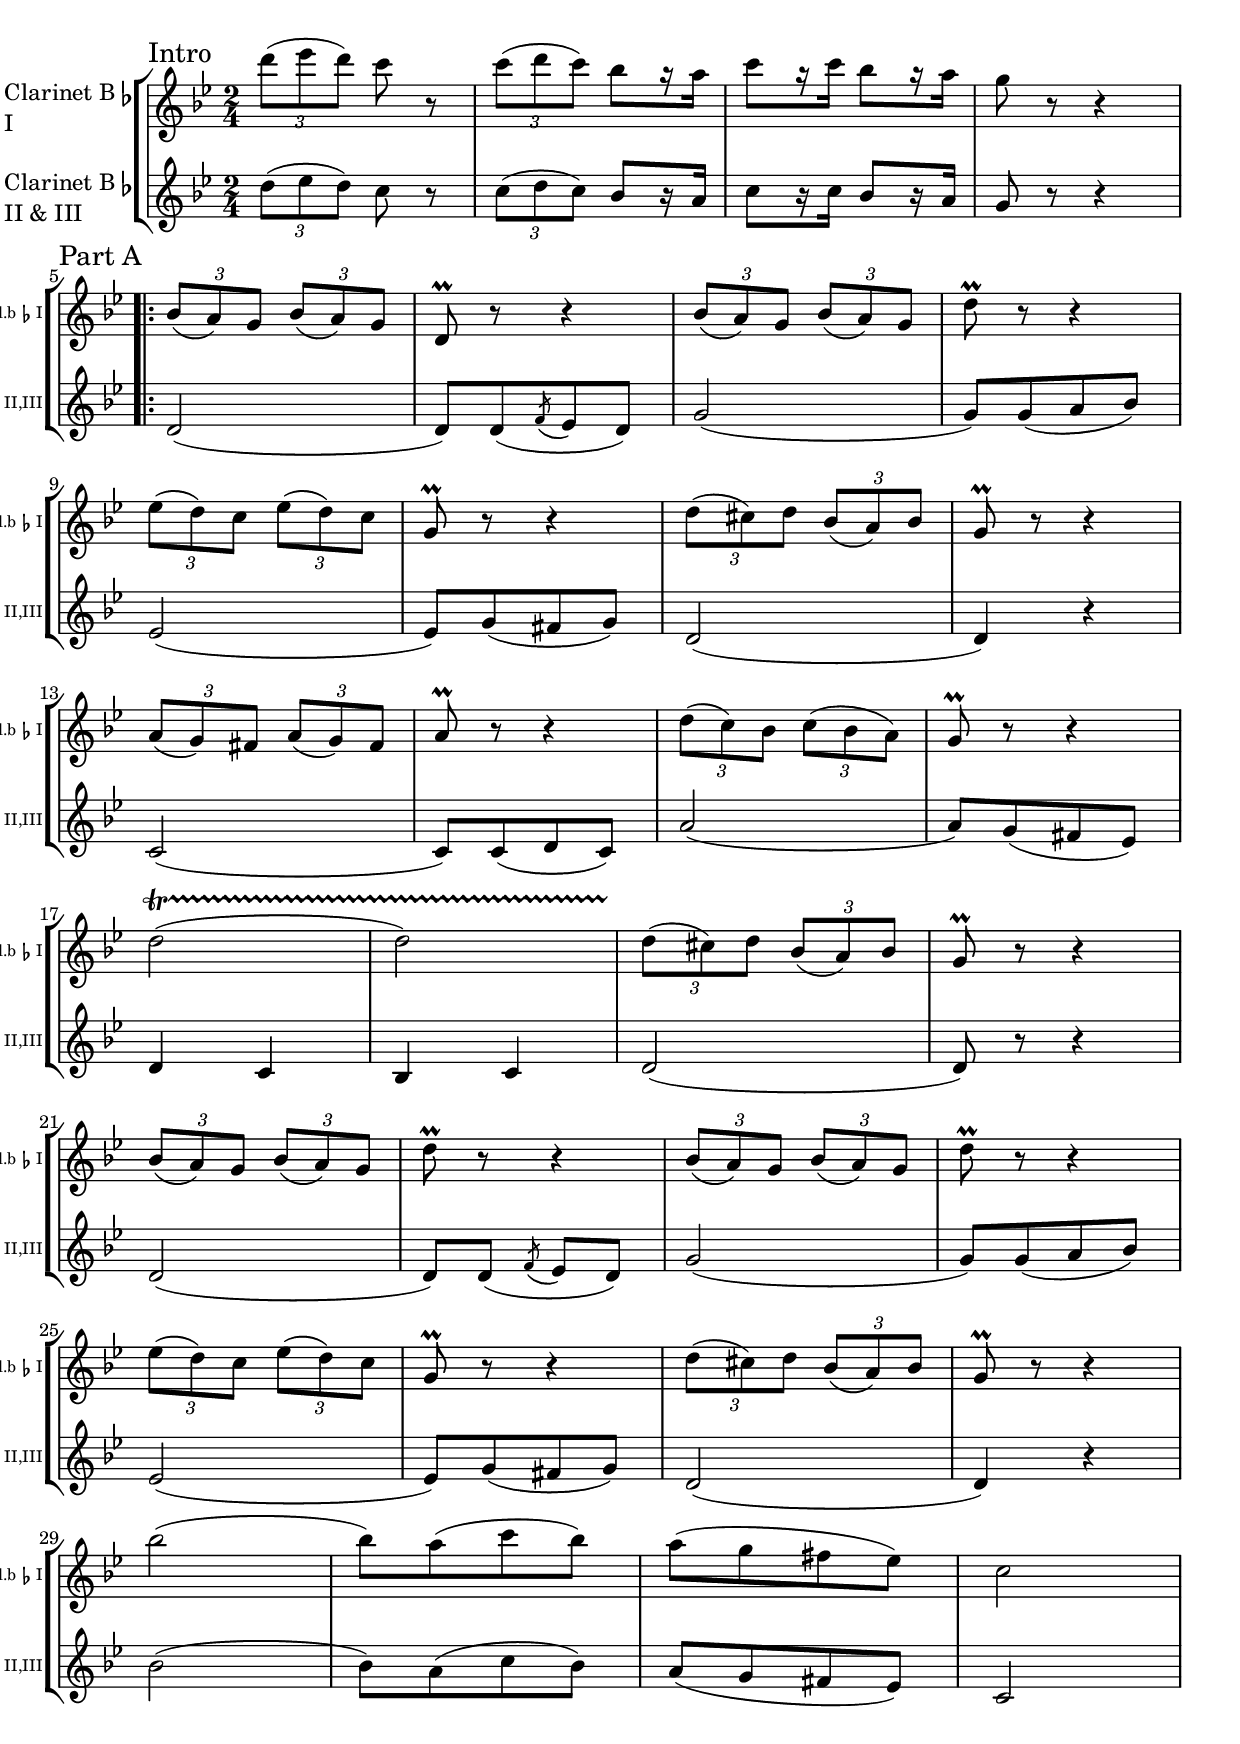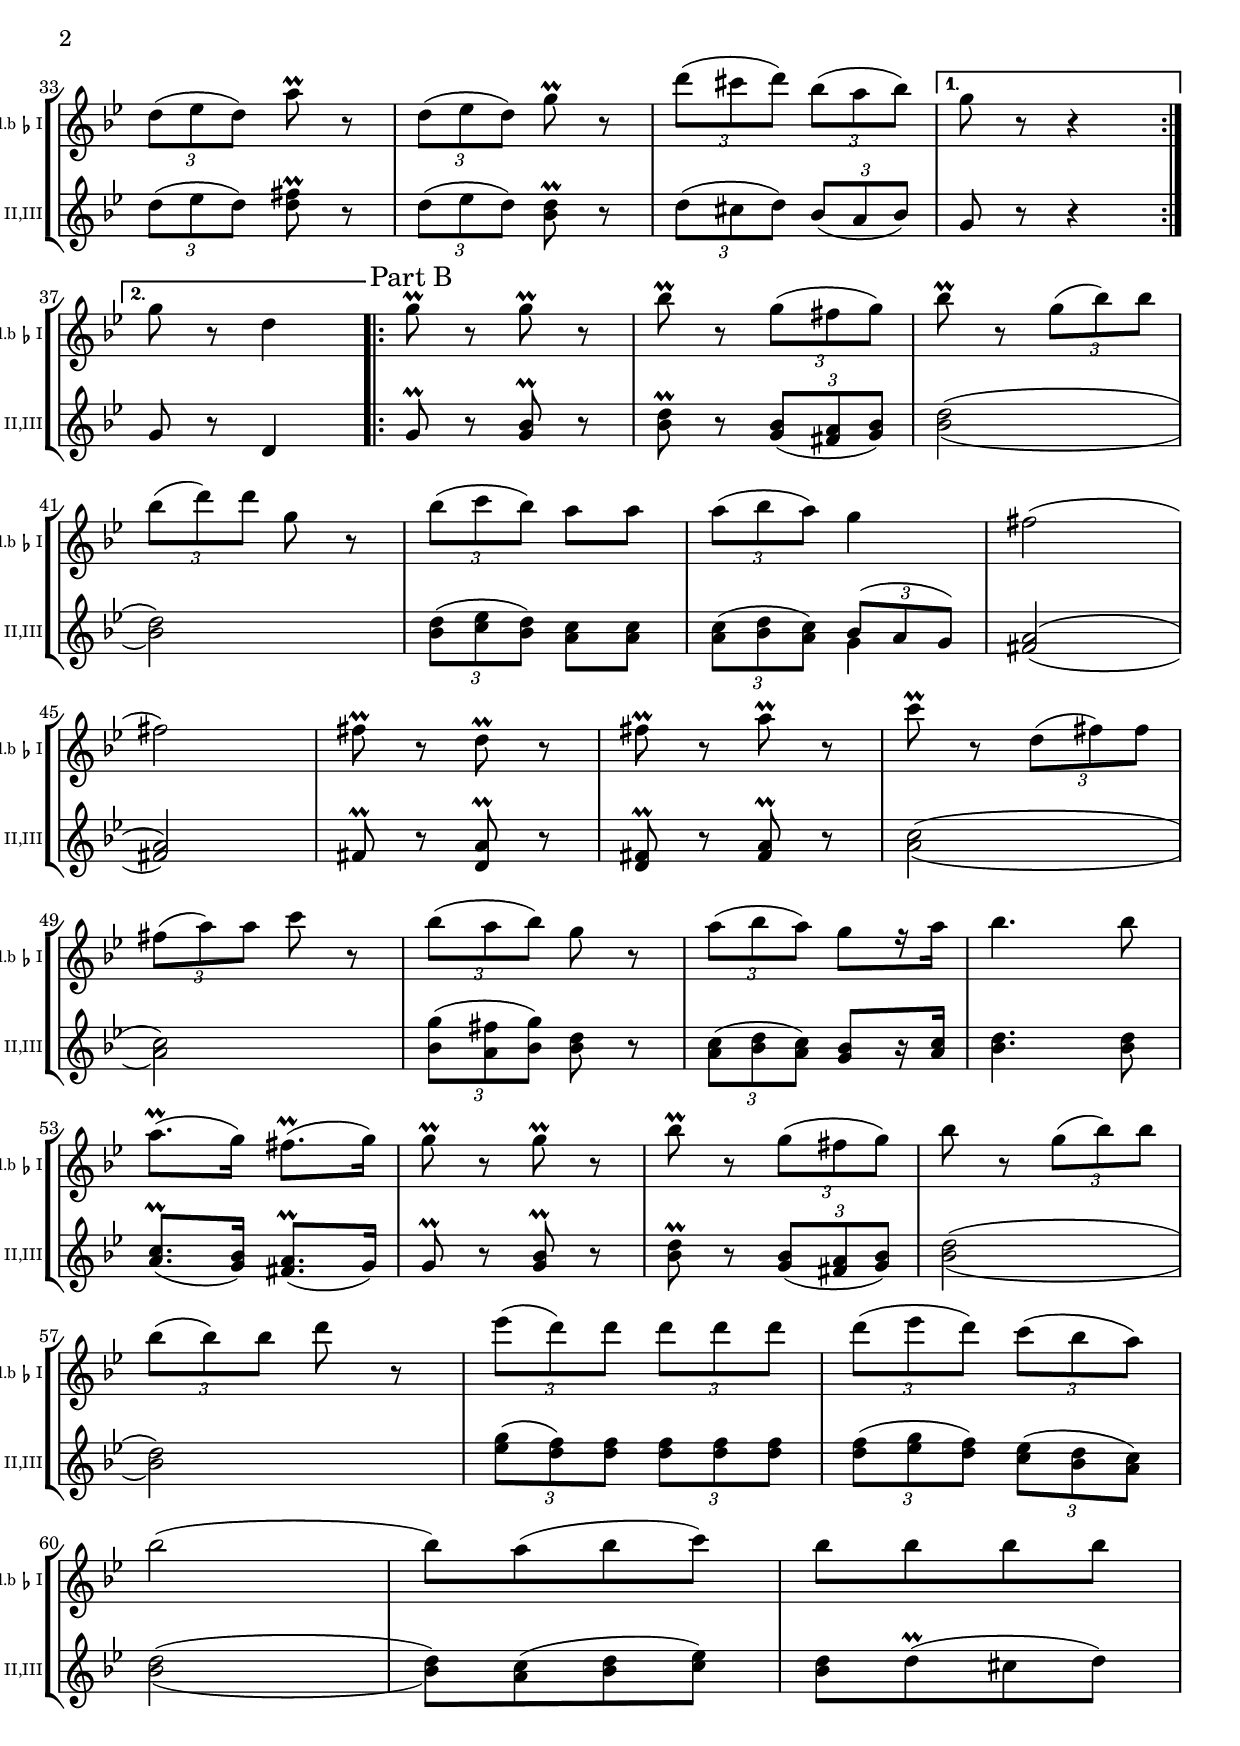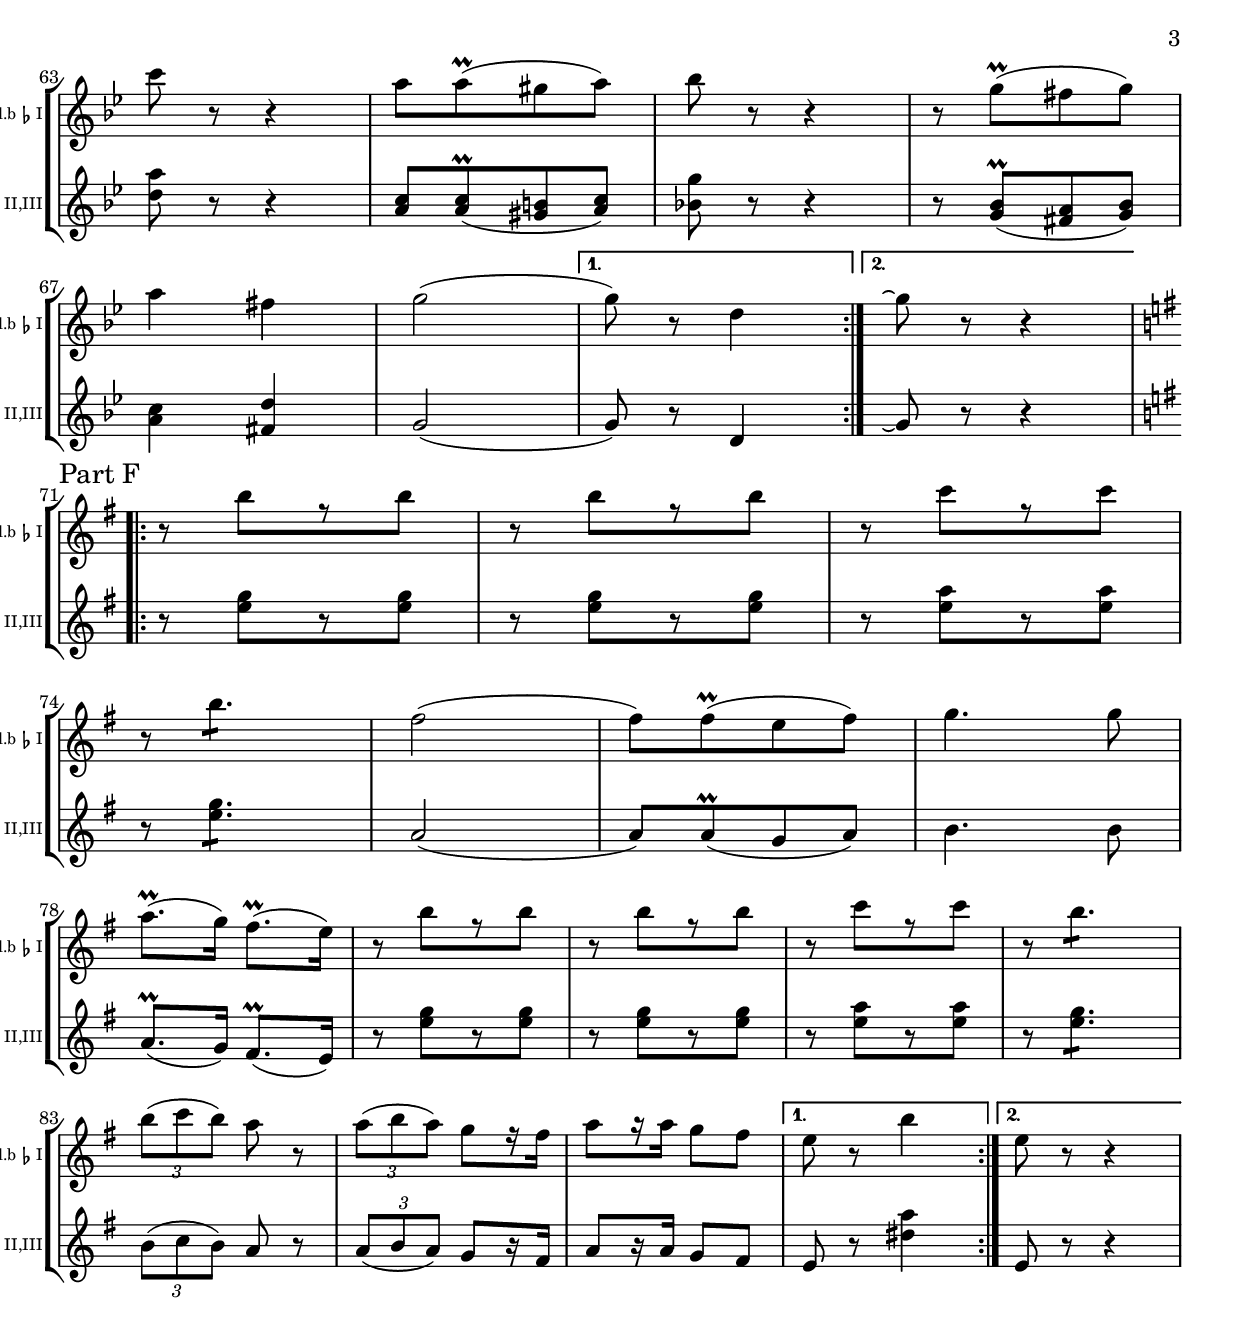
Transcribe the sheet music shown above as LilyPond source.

\version "2.24.0"

\include "helpers.ly"

clarinetIA = {
  \sectionLabel "Intro"
  \key bes \major
    | \trl {d''8( ees d)} c r | \trl {c( d c)} bes[ r16 a] | c8[ r16 c] bes8[ r16 a] | g8 r r4 \break

  \sectionLabel "Part A"
  \repeat volta 2 {
    | \rpt 2 { \trl {bes,8( a) g} } | d\prall r r4 | \rpt 2 { \trl {bes'8( a) g} } | d'\prall r r4 \break
    | \rpt 2 { \trl {ees8( d) c} } | g\prall r r4 | \trl {d'8( cis) d} \trl {bes( a) bes} | g\prall r r4 \break
    | \rpt 2 { \trl {a8( g) fis} } | a\prall r r4 | \trl {d8( c) bes} \trl {c( bes a)} | g\prall r r4 \break
    | d'2(\startTrillSpan | d2) | \trl {d8 \stopTrillSpan ( cis) d} \trl {bes( a) bes} | g\prall r r4 \break
    | \rpt 2 { \rpt 2 { \trl {bes8( a) g} } | d'\prall r r4 } \break
    | \rpt 2 { \trl {ees8( d) c} } | g\prall r r4 | \trl {d'8( cis) d} \trl {bes( a) bes} | g\prall r r4 \break
    | bes'2( | bes8)[ a( c bes)] | a([ g fis ees)] | c2 \break
    | \trl {d8( ees d)} a'\prall r | \trl {d,8( ees d)} g\prall r | \trl {d'( cis d)} \trl {bes( a bes)}
  }
  \alternative {
    { g8 r r4 \break }
    { g8 r d4 }
  }
} % A part

clarinetIInIIIA = {
  \sectionLabel "Intro"
  \key bes \major
  %| \trl {a'8( bes a)} g r | \trl {g( a g)} f[ r16 e] | g8 r f[ r16 e] | d8 r r4 \break
  | \trl {d'8( ees d)} c r8 | \trl {c( d c)} bes8[ r16 a16] | c8[ r16 c16] bes8[ r16 a16] | g8 r8 r4 \break

  \sectionLabel "Part A"
  \repeat volta 2 {
    | d2( | d8)[ d( \acc f ees d)] | g2( | g8)[ g( a bes)] \break
    | ees,2( | ees8)[ g( fis g)] | d2( | d4) r4 \break
    | c2( | c8)[ c( d c)] | a'2( | a8)[ g( fis ees)] \break
    | d4 c | bes c | d2( | d8) r8 r4 \break
    | d2( | d8)[ d]( \acc f ees[ d)] | g2( | g8)[ g( a bes)] \break
    | ees,2( | ees8)[ g( fis g)] | d2( | d4) r4 \break
    | bes'2( | bes8)[ a( c bes)] | a([ g fis ees)] | c2 \break
    | \trl {d'8( ees d)} <d fis>\prall r | \trl {d( ees d)} <bes d>\prall r | \trl {d( cis d)} \trl {bes( a bes)}
  }
  \alternative {
    { g8 r8 r4 \break }
    { g8 r8 d4 }
  }
} % A part

%%%%%%%%%%%%%%%%%%%%%%%%%%%%

clarinetIB = {
  \sectionLabel "Part B"
  \repeat volta 2 {
    | g8\prall r g\prall r | bes\prall r \trl {g( fis g)} | bes\prall r \trl {g( bes) bes} \break
    | \trl {bes( d) d} g, r | \trl {bes( c bes)} a[ a] | \trl {a( bes a)} g4 | fis2( \break
    | fis2) | fis8\prall r d\prall r | fis\prall r a\prall r | c\prall r \trl {d,( fis) fis} \break
    | \trl {fis8( a) a} c r | \trl {bes( a bes)} g r | \trl {a( bes a)} g[ r16 a] | bes4. bes8 \break
    | a8.\prall([ g16)] fis8.\prall([ g16)] | g8\prall r g\prall r | bes\prall r \trl {g( fis g)} | bes r \trl {g( bes) bes} \break
    | \trl {bes8( bes) bes} d r | \trl {ees( d) d} \trl {d d d} | \trl {d( ees d)} \trl {c( bes a)} \break
    | bes2( | bes8)[ a( bes c)] | bes[ bes bes bes] \break
    | c8 r r4 | a8[ a\prall( gis a)] | bes r r4 | r8 g\prall([ fis g)] \break
    | a4 fis | g2(
  }
  \alternative {
    { g8) r d4 }
    { g8\repeatTie r r4 \break }
  }
} % B part

clarinetIInIIIB = {
  \sectionLabel "Part B"
  \repeat volta 2 {
    | g8\prall r <g bes>\prall r | <bes d>\prall r \trl {<g bes>( <fis a> <g bes>)} | \set doubleSlurs = ##t <bes d>2( \break
    | <bes d>2) | \set doubleSlurs = ##f \trl {<bes d>8( <c ees> <bes d>)} <a c>[ <a c>] | \trl { <a c>( <bes d> <a c>)} { << { \trl {bes8( a g)}} \\ { g4 } >> } | \set doubleSlurs = ##t <fis a>2( \break
    | <fis a>2) \set doubleSlurs = ##f | fis8\prall r <d a'>\prall r | <d fis>\prall r <fis a>\prall r | \set doubleSlurs = ##t <a c>2( \break
    | <a c>2) \set doubleSlurs = ##f | \trl {<bes g'>8( <a fis'> <bes g'>)} <bes d> r | \trl {<a c>( <bes d> <a c>)} <g bes>[ r16 <a c>16] | <bes d>4. <bes d>8 \break
    | <a c>8.\prall([ <g bes>16)] <fis a>8.\prall([ g16)] | g8\prall r <g bes>\prall r | <bes d>\prall r \trl {<g bes>( <fis a> <g bes>)} | \set doubleSlurs = ##t <bes d>2( \break
    | <bes d>2) \set doubleSlurs = ##f | \trl {<ees g>8( <d f>) <d f>} \trl {<d f> <d f> <d f>} | \trl {<d f>( <ees g> <d f>)} \trl {<c ees>( <bes d> <a c>)} \break
    | \set doubleSlurs = ##t <bes d>2( | <bes d>8)[ \set doubleSlurs = ##f <a c>( <bes d> <c ees>)] | <bes d>[ d\prall( cis d)] \break
    | <d a'>8 r8 r4 | <a c>8[ <a c>\prall( <gis b> <a c>)] | <bes! g'> r r4 | r8 <g bes>\prall([ <fis a> <g bes>)] \break
    | <a c>4 <fis d'>4 | g2(
  }
  \alternative {
    { g8) r d4 }
    { g8 \repeatTie r r4 \break }
  }
} % B part

%%%%%%%%%%%%%%%%%%%%%%%%%%%%%%%

clarinetIC = {
  \sectionLabel "Part C"
  \key ees \major
  \repeat volta 2 {
    | r2 | r2 | r4 \trl {ees8( d) c} | \trl {b( c) d} g, r \break
    | r2 | r2 | r4 \trl {g'8( f) ees} | \trl {f( ees) d} c r \break
    | r2 | r2 | r4 \trl {c8( b c)} | \trl {ees( d ees)} g r \break
    | \rpt 2 { \trl {d8( ees d)} g r } | \trl {d( ees d)} \trl {c( b c)} \break
    | \trl {d8( c b)} \trl {aes( g f)} | r2 | r2 \break
    | r4 \trl {ees'8( d) c} | \trl {b( c d)} g, r | r2 |r2 \break
    | r4 \trl {g'8( f) ees} | \trl {f( ees) d} c r | r2 | r2 \break
    | \grace s8 r4 \trl {f8( e) f} | \trl {aes( g) aes} c, r | \trl {d( ees d)} c r \break
    | \trl {c8( d c)} b[ r16 aes] | g2(
  }
  \alternative {
    { g8) r r4 }
    { g8 \repeatTie r d'4 \break }
  }
} % C part

clarinetIInIIIC = {
  \sectionLabel "Part C"
  \key ees \major
  \repeat volta 2 {
    | b2( | bes8)[ c( aes f)] | g2( | g2) \break
    | d'2( | d8)[ f( ees b)] | c2( | c8)[ c( d ees)] \break
    | f2 | \acc f8 ees([ d c b)] | ees2( | ees4) r4 \break
    | \rpt 2 {\trl {d8( ees d)} b r} | \trl {d( es d)} \trl {c( b c)} \break
    | \trl {d( c b)} \trl {aes( g f)} | b2( | bes8)[ c( aes f)] \break
    | g2( | g) | d'( | d8)[ f( ees b)] \break
    | c2( | c2) | r8 c([ d ees)] | f2 \break
    | \acc f8 ees([ d c b)] | aes2 | << { \trl {d8( ees d)} c8 } \\ { b4 c8 } >> r \break
    | \trl {c( d c)} b[ r16 aes] | g2(

  }
  \alternative {
    { g8) r8 r4 }
    { g8\repeatTie r8 d'4 \break}
  }
} % C part

%%%%%%%%%%%%%%%%%%%%%%%%%%%%%%%

clarinetID = {
  \sectionLabel "Part D"
  \key bes \major
  \repeat volta 2 {
    | \rpt 3 { r8 bes'[ r bes]} | r bes4.:8 \break
    | bes8[ f\prall( e f)] | g[ r16 f] ees!8.\prall[ d16] | ees2( | ees4) r4 \break
    | r8^"div." <a c>[ r <a c>] | \rpt 2 { r8 <a c>[ r <a c>]} | r8 <a c>4.:8 \break
    | <a c>8[ a\prall( fis a)] | bes!8.[ a16] g!8.\prall( fis16)] | g2(
  }
  \alternative {
    { g8) r d4 }
    { g8 \repeatTie r r4 \break }
  }
} % D part

clarinetIInIIID = {
  \sectionLabel "Part D"
  \key bes \major
  \repeat volta 2 {
    | \rpt 3 { r8 <d g>[ r <d g>] } | r <d g>4.:8 \break
    | <d g>8[ d\prall( cis d)] | b[ r16 d] c8.\prall[ b16] | c2( | c4) r4 \break
    | \rpt 3 { r8 <d fis>[ r <d fis>]} | r8 <d fis>4.:8 \break
    | <c a'>8[ c\prall( b c)] | << {d8.[ d16]} \\ {d8.[ c16]} >> <bes! d>8.\prall([ <a c>16)] | \set doubleSlurs = ##t <bes d>2(
  }
  \alternative {
    { <bes d>8) \set doubleSlurs = ##f r8 d4 }
    { <bes d>8 \repeatTie r8 r4 \break }
  }
} % D part

%%%%%%%%%%%%%%%%%%%%%%%%%%%%%%

clarinetIE = {
  \sectionLabel "Part E"
  \key g \major
  \repeat volta 2 {
    | b2( | b8) r \trl {a( b a)} | g2( | g8)[ d( g b)] \break
    | b4( c8.)[ b16]( | d8.)[ b16]( a8.)[ g16] | fis2( fis8) r a4 \break
    | d2( | d8) r \trl {c( d c)} | a2( | a8) r \trl {c( d c)} \break
    | a8 r \trl {c( d c)} | a8[ r16 c] b8.([ ais16)] | b2( | b8)[ d,( g b)] \break
    | b2( | b8) r \trl {a( b a)} | g2( | g8)[ d( g b)] \break
    | b4( c8.)[ b16]( | b8.)[ b16] a8.\prall([ g16)] | fis2( | fis8) r d4 \break
    | a'2( | a8) r \trl {a( b a)} | g2( | g8) r \trl {g( a g)} \break
    | fis8 r \trl {g( a g)} | fis8[ r16 a] g8.([ fis16)] | g2(
  }
  \alternative {
    { g8)[ d( g b)] \break }
    { g8 \repeatTie r b4 }
  }
} % E part

clarinetIInIIIE = {
  \sectionLabel "Part E"
  \key g \major
  \repeat volta 2 {
    | d2( | d8) r \trl {c( d c)} | b2( | b8)[ d,( g b)] \break
    | d4( e8.)[ d16]( | g8.)[ d16]( c8.)[ b16] | a2( | a8) r c4 \break
    | fis2( | fis8) r \trl {e( fis e)} | c2( | c8) r \trl {e( fis e)} \break
    | c8 r \trl {e( fis e)} | c8[ r16 e16] d8.[( cis16)] | d2( | d8)[ d,( g b)] \break
    | d2( | d8) r \trl {c( d c)} | b2( | b8)[ d,( g b)] \break
    | d4( e8.)[ d16]( | g8.)[ d16] c8.\prall( b16) | a2( | a8) r d,4 \break
    | c'2( | c8) r \trl {c( d c)} | b2( | b8) r \trl { b( c b) } \break
    | a8 r \trl {b( c b)} | a8[ r16 c16] b8.[( a16)] | g2(
  }
  \alternative {
    { g8)[ d( g b)] \break }
    { g8 \repeatTie r <dis' a'>4 }
  }
} % E part

%%%%%%%%%%%%%%%%%%%%%%%%%%%%%%%

clarinetIF = {
  \sectionLabel "Part F"
  \key g \major
  \repeat volta 2 {
    | \rpt 2 { r8 b[ r b] } | r c[ r c] \break
    | r8 b4.:8 | fis2( | fis8)[ fis\prall( e fis)] | g4. g8 \break
    | a8.\prall([ g16)] fis8.\prall([ e16)] | \rpt 2 { r8 b'[ r b] } r c[ r c] | r b4.:8 \break
    | \trl {b8( c b)} a r | \trl {a( b a)} g[ r16 fis] | a8[ r16 a] g8[ fis]
  }
  \alternative {
    { e8 r b'4 }
    { e,8 r r4 }
  }
} % F part

clarinetIInIIIF = {
  \sectionLabel "Part F"
  \key g \major
  \repeat volta 2 {
    | \rpt 2 { r8 <e' g>[ r <e g>]} | r8 <e a>[ r <e a>] \break
    | r <e g>4.:8 | a,2( | a8)[ a\prall( g a)] | b4. b8 \break
    | a8.\prall([ g16)] fis8.\prall([ e16)] | \rpt 2 { r8 <e' g>[ r <e g>]} | r8 <e a>[ r <e a>] | r <e g>4.:8 \break
    | \trl {b8( c b)} a r | \trl {a( b a)} g[ r16 fis] | a8[ r16 a] g8[ fis8]
  }
  \alternative {
    { e8 r <dis' a'>4 }
    { e,8 r r4 }
  }
} % F part

%%%%%%%%%%%%%%%%%%%%%%%%%%%%%%%

clarinetINotes = {
  \time 2/4
  \relative c' {
    \clarinetIA
    \clarinetIB
    \clarinetIF
  }
}


clarinetIInIIINotes = {
  \time 2/4
  \relative c' {
    \clarinetIInIIIA
    \clarinetIInIIIB
    \clarinetIInIIIF
  }
}

sgClarinetBFlat = \new StaffGroup <<
  \new Staff \with {
    instrumentName = \markup { \column { \line { Clarinet B\flat} \line {"I"} } }
    shortInstrumentName = \markup \teeny { cl.b\flat I }
  }
  \clarinetINotes

  \new Staff \with {
    instrumentName = \markup { \column { \line { Clarinet B\flat} \line {"II & III"} } }
    shortInstrumentName = \markup \teeny { cl.b\flat II,III }
  }
  \clarinetIInIIINotes
>>

\score {
  \sgClarinetBFlat
}
